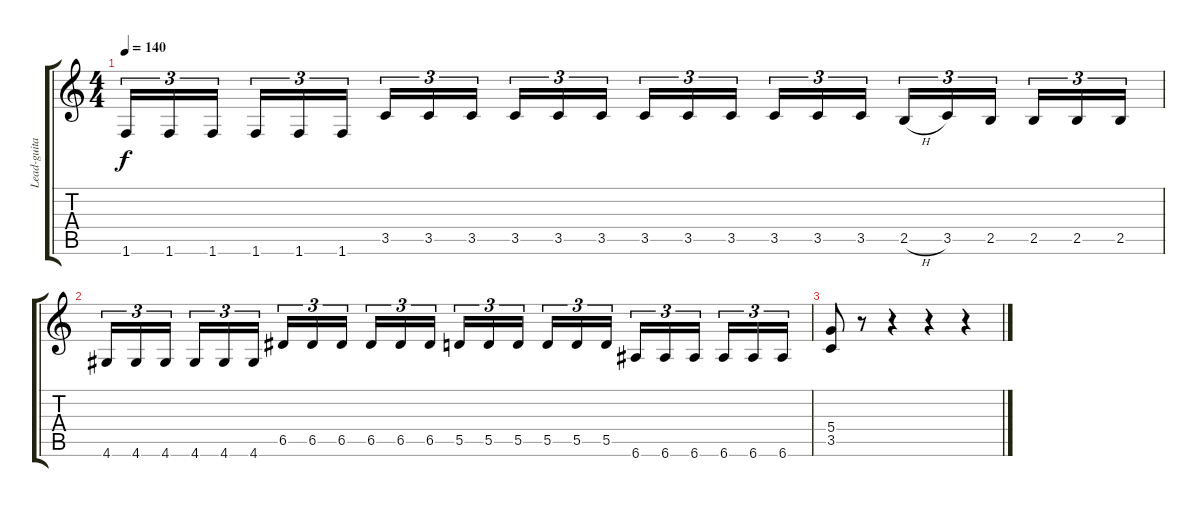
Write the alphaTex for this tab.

\track ("Lead-guitar - Galder" "Lead-guita") {instrument distortionguitar}
\staff {score tabs}
\tuning (E4 B3 G3 D3 A2 E2) {hide}
\ts (4 4)
\tempo 140
\clef g2
\ks c
1.6.16{tu (3 2) dy f} 1.6.16{tu (3 2)} 1.6.16{tu (3 2) beam splitsecondary} 1.6.16{tu (3 2)} 1.6.16{tu (3 2)} 1.6.16{tu (3 2)} 3.5.16{tu (3 2)} 3.5.16{tu (3 2)} 3.5.16{tu (3 2) beam splitsecondary} 3.5.16{tu (3 2)} 3.5.16{tu (3 2)} 3.5.16{tu (3 2)} 3.5.16{tu (3 2)} 3.5.16{tu (3 2)} 3.5.16{tu (3 2) beam splitsecondary} 3.5.16{tu (3 2)} 3.5.16{tu (3 2)} 3.5.16{tu (3 2)} 2.5{h}.16{tu (3 2)} 3.5.16{tu (3 2)} 2.5.16{tu (3 2) beam splitsecondary} 2.5.16{tu (3 2)} 2.5.16{tu (3 2)} 2.5.16{tu (3 2)} |
4.6.16{tu (3 2)} 4.6.16{tu (3 2)} 4.6.16{tu (3 2) beam splitsecondary} 4.6.16{tu (3 2)} 4.6.16{tu (3 2)} 4.6.16{tu (3 2)} 6.5.16{tu (3 2)} 6.5.16{tu (3 2)} 6.5.16{tu (3 2) beam splitsecondary} 6.5.16{tu (3 2)} 6.5.16{tu (3 2)} 6.5.16{tu (3 2)} 5.5.16{tu (3 2)} 5.5.16{tu (3 2)} 5.5.16{tu (3 2) beam splitsecondary} 5.5.16{tu (3 2)} 5.5.16{tu (3 2)} 5.5.16{tu (3 2)} 6.6.16{tu (3 2)} 6.6.16{tu (3 2)} 6.6.16{tu (3 2) beam splitsecondary} 6.6.16{tu (3 2)} 6.6.16{tu (3 2)} 6.6.16{tu (3 2)} |
(5.4 3.5).8 r.8 r.4 r.4 r.4
